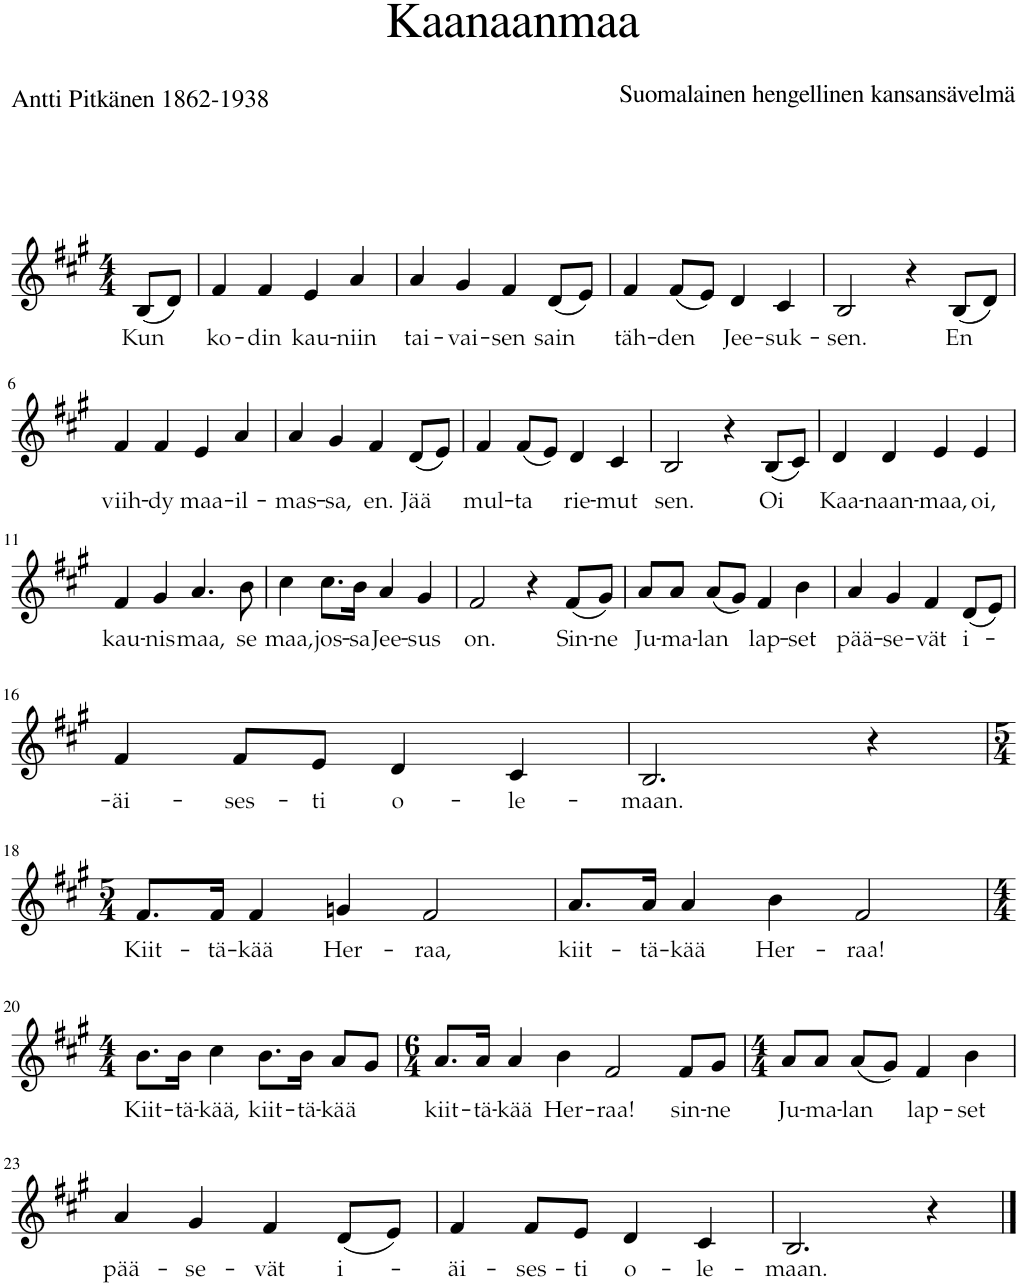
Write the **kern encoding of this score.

**kern	**text
*part1	*part1
*staff1	*staff1
*I"Piano	*
*I'Pno.	*
*clefG2	*
*k[f#c#g#]	*
*M4/4	*
=1	=1
!	!LO:LY:b
(8B/L	Kun
8d/J)	.
=2	=2
!	!LO:LY:b
4f#/	ko-
!	!LO:LY:b
4f#/	-din
!	!LO:LY:b
4e/	kau-
!	!LO:LY:b
4a/	-niin
=3	=3
!	!LO:LY:b
4a/	tai-
!	!LO:LY:b
4g#/	-vai-
!	!LO:LY:b
4f#/	-sen
!	!LO:LY:b
(8d/L	sain
8e/J)	.
=4	=4
!	!LO:LY:b
4f#/	täh-
!	!LO:LY:b
(8f#/L	-den
8e/J)	.
!	!LO:LY:b
4d/	Jee-
!	!LO:LY:b
4c#/	-suk-
=5	=5
!	!LO:LY:b
2B/	-sen.
4r	.
!	!LO:LY:b
(8B/L	En
8d/J)	.
!!LO:LB:g=z
=6	=6
!	!LO:LY:b
4f#/	viih-
!	!LO:LY:b
4f#/	-dy
!	!LO:LY:b
4e/	maa-
!	!LO:LY:b
4a/	-il-
=7	=7
!	!LO:LY:b
4a/	-mas-
!	!LO:LY:b
4g#/	-sa,
!	!LO:LY:b
4f#/	en.
!	!LO:LY:b
(8d/L	Jää
8e/J)	.
=8	=8
!	!LO:LY:b
4f#/	mul-
!	!LO:LY:b
(8f#/L	-ta
8e/J)	.
!	!LO:LY:b
4d/	rie-
!	!LO:LY:b
4c#/	-mut
=9	=9
!	!LO:LY:b
2B/	sen.
4r	.
!	!LO:LY:b
(8B/L	Oi
8c#/J)	.
=10	=10
!	!LO:LY:b
4d/	Kaa-
!	!LO:LY:b
4d/	-naan-
!	!LO:LY:b
4e/	-maa,
!	!LO:LY:b
4e/	oi,
!!LO:LB:g=z
=11	=11
!	!LO:LY:b
4f#/	kau-
!	!LO:LY:b
4g#/	-nis
!	!LO:LY:b
4.a/	maa,
!	!LO:LY:b
8b\	se
=12	=12
!	!LO:LY:b
4cc#\	maa,
!	!LO:LY:b
8.cc#\L	jos-
!	!LO:LY:b
16b\Jk	-sa
!	!LO:LY:b
4a/	Jee-
!	!LO:LY:b
4g#/	-sus
=13	=13
!	!LO:LY:b
2f#/	on.
4r	.
!	!LO:LY:b
(8f#/L	Sin-
!	!LO:LY:b
8g#/J)	-ne
=14	=14
!	!LO:LY:b
8a/L	Ju-
!	!LO:LY:b
8a/J	-ma-
!	!LO:LY:b
(8a/L	-lan
8g#/J)	.
!	!LO:LY:b
4f#/	lap-
!	!LO:LY:b
4b\	-set
=15	=15
!	!LO:LY:b
4a/	pää-
!	!LO:LY:b
4g#/	-se-
!	!LO:LY:b
4f#/	-vät
!	!LO:LY:b
(8d/L	i-
8e/J)	.
!!LO:LB:g=z
=16	=16
!	!LO:LY:b
4f#/	-äi-
!	!LO:LY:b
8f#/L	-ses-
!	!LO:LY:b
8e/J	-ti
!	!LO:LY:b
4d/	o-
!	!LO:LY:b
4c#/	-le-
=17	=17
!	!LO:LY:b
2.B/	-maan.
4r	.
!!LO:LB:g=z
=18	=18
*M5/4	*
!	!LO:LY:b
8.f#/L	Kiit-
!	!LO:LY:b
16f#/Jk	-tä-
!	!LO:LY:b
4f#/	-kää
!	!LO:LY:b
4gn/	Her-
!	!LO:LY:b
2f#/	-raa,
=19	=19
!	!LO:LY:b
8.a/L	kiit-
!	!LO:LY:b
16a/Jk	-tä-
!	!LO:LY:b
4a/	-kää
!	!LO:LY:b
4b\	Her-
!	!LO:LY:b
2f#/	-raa!
!!LO:LB:g=z
=20	=20
*M4/4	*
!	!LO:LY:b
8.b\L	Kiit-
!	!LO:LY:b
16b\Jk	-tä-
!	!LO:LY:b
4cc#\	-kää,
!	!LO:LY:b
8.b\L	kiit-
!	!LO:LY:b
16b\Jk	-tä-
!	!LO:LY:b
8a/L	-kää
8g#/J	.
=21	=21
*M6/4	*
!	!LO:LY:b
8.a/L	kiit-
!	!LO:LY:b
16a/Jk	-tä-
!	!LO:LY:b
4a/	-kää
!	!LO:LY:b
4b\	Her-
!	!LO:LY:b
2f#/	-raa!
!	!LO:LY:b
8f#/L	sin-
!	!LO:LY:b
8g#/J	-ne
=22	=22
*M4/4	*
!	!LO:LY:b
8a/L	Ju-
!	!LO:LY:b
8a/J	-ma-
!	!LO:LY:b
(8a/L	-lan
8g#/J)	.
!	!LO:LY:b
4f#/	lap-
!	!LO:LY:b
4b\	-set
!!LO:LB:g=z
=23	=23
!	!LO:LY:b
4a/	pää-
!	!LO:LY:b
4g#/	-se-
!	!LO:LY:b
4f#/	-vät
!	!LO:LY:b
(8d/L	i-
8e/J)	.
=24	=24
!	!LO:LY:b
4f#/	-äi-
!	!LO:LY:b
8f#/L	-ses-
!	!LO:LY:b
8e/J	-ti
!	!LO:LY:b
4d/	o-
!	!LO:LY:b
4c#/	-le-
=25	=25
!	!LO:LY:b
2.B/	-maan.
4r	.
==	==
*-	*-
